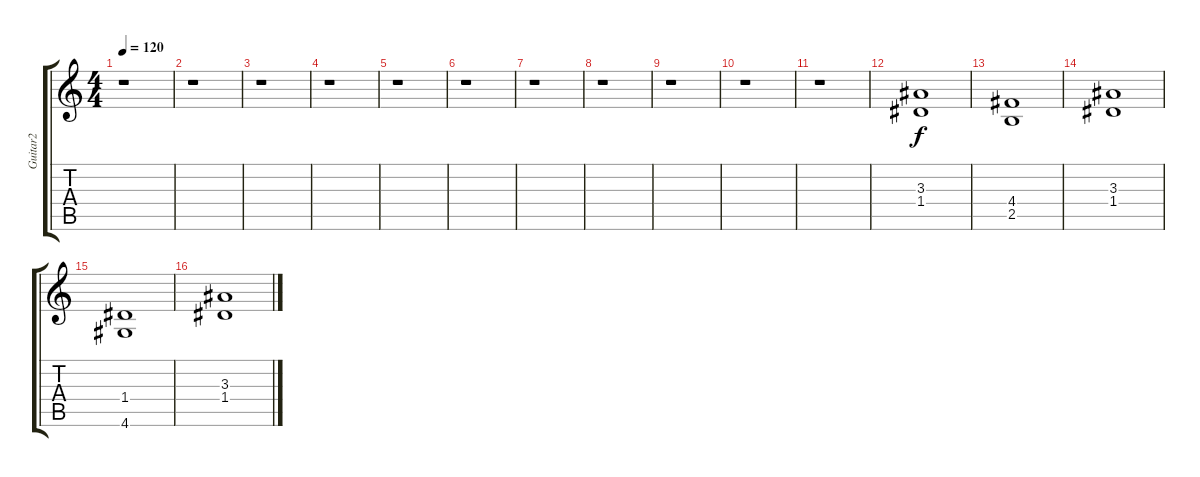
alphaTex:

\track ("Guitar2" "Guitar2") {instrument electricguitarmuted}
\staff {score tabs}
\tuning (E4 B3 G3 D3 A2 E2) {hide}
\ts (4 4)
\tempo 120
\clef g2
\ks c
r.1{dy f} |
r.1 |
r.1 |
r.1 |
r.1 |
r.1 |
r.1 |
r.1 |
r.1 |
r.1 |
r.1 |
(3.3 1.4).1 |
(4.4 2.5).1 |
(3.3 1.4).1 |
(1.4 4.6).1 |
(3.3 1.4).1
